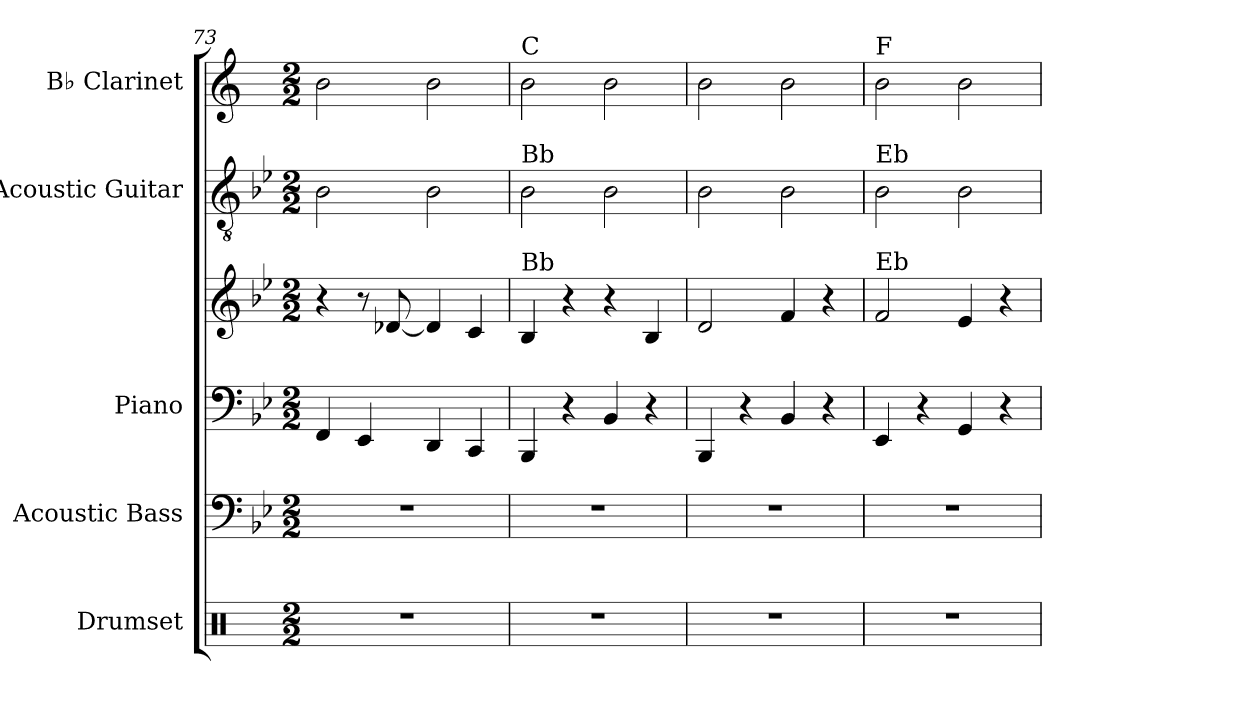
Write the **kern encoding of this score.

**kern	**kern	**kern	**kern	**kern	**kern
*part5	*part4	*part3	*part3	*part2	*part1
*staff6	*staff5	*staff4	*staff3	*staff2	*staff1
*I"Drumset	*I"Acoustic Bass	*I"Piano	*	*I"Acoustic Guitar	*I"B♭ Clarinet
*I'D. Set	*I'Bass	*I'Pno.	*	*I'Guit.	*I'B♭ Cl.
*clefX	*clefF4	*clefF4	*clefG2	*clefGv2	*clefG2
*	*ITrd7c12	*	*	*	*ITrd1c2
*k[]	*k[b-e-]	*k[b-e-]	*k[b-e-]	*k[b-e-]	*k[b-e-]
*M2/2	*M2/2	*M2/2	*M2/2	*M2/2	*M2/2
=73	=73	=73	=73	=73	=73
1r	1r	4FF/	4r	2B-	2a
.	.	4EE-/	8r	.	.
.	.	.	[8d-X/	.	.
.	.	4DD/	4d-/]	2B-	2a
.	.	4CC/	4c/	.	.
!!LO:PB:g=z
=74	=74	=74	=74	=74	=74
!	!	!	!	!	!LO:TX:a:t=C
!	!	!	!	!LO:TX:a:t=Bb	!
!	!	!	!LO:TX:a:t=Bb	!	!
1r	1r	4BBB-/	4B-/	2B-	2a
.	.	4r	4r	.	.
.	.	4BB-/	4r	2B-	2a
.	.	4r	4B-/	.	.
=75	=75	=75	=75	=75	=75
1r	1r	4BBB-/	2d/	2B-	2a
.	.	4r	.	.	.
.	.	4BB-/	4f/	2B-	2a
.	.	4r	4r	.	.
=76	=76	=76	=76	=76	=76
!	!	!	!	!	!LO:TX:a:t=F
!	!	!	!	!LO:TX:a:t=Eb	!
!	!	!	!LO:TX:a:t=Eb	!	!
1r	1r	4EE-/	2f/	2B-	2a
.	.	4r	.	.	.
.	.	4GG/	4e-/	2B-	2a
.	.	4r	4r	.	.
=	=	=	=	=	=
*-	*-	*-	*-	*-	*-
